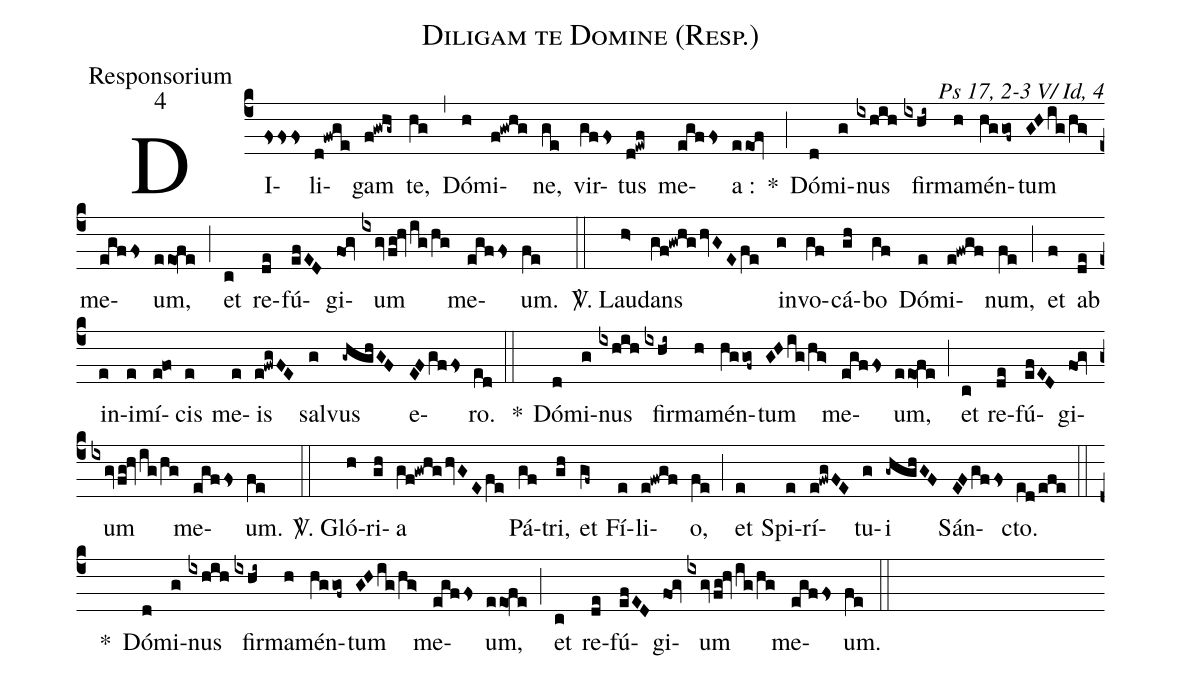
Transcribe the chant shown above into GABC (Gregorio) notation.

name:Diligam te Domine (Resp.);
office-part:Responsorium;
mode:4;
commentary:Ps 17, 2-3 V/ Id, 4;
%%
(c4)DI(fsss)li(d!fwge)gam(f!gwhg~) te,(hg) (,) Dó(h)mi(f!gwhg)ne,(ge) vir(gffs)tus(d!ewf) me(egffs)a :(eeof) *(;) Dó(d)mi(g)nus(ixhih) fir(ixhi~)ma(h)mén(hggof~)tum(GHig/hg>) me(egffs)um,(eeo!fe) (;) et(c) re(de)fú(efED)gi(fog)um(ixgv/fg!hv/ig/hg) me(egffs)um.(fe) (::)

<sp>V/</sp>. Lau(h>)dans(gf!gwhg/hvGEfe) in(g)vo(gf)cá(gh)bo(gf) Dó(e)mi(e!fwgf)num,(fe) (;) et(f) ab(de) in(e)i(e)mí(e!fo)cis(e) me(e)is(e!fwgFE) sal(g)vus(-ghghGF) e(EFgffs)ro.(ed) (::)
*() Dó(d)mi(g)nus(ixhih) fir(ixhi~)ma(h)mén(hggof~)tum(GHig/hg>) me(egffs)um,(eeo!fe) (;) et(c) re(de)fú(efED)gi(fog)um(ixgv/fg!hv/ig/hg) me(egffs)um.(fe) (::)

<sp>V/</sp>. Gló(h)ri(gh)a(gf!gwhg/hvGEfe) Pá(gf)tri,(gh) et(gf~) Fí(e)li(e!fwgf)o,(fe) (;)et(e) Spi(e)rí(e!fwgFE)tu(g)i(-ghghGF) Sán(EFgffs)cto.(ed/efe) (::)
*() Dó(d)mi(g)nus(ixhih) fir(ixhi~)ma(h)mén(hggof~)tum(GHig/hg>) me(egffs)um,(eeo!fe) (;) et(c) re(de)fú(efED)gi(fog)um(ixgv/fg!hv/ig/hg) me(egffs)um.(fe) (::)
